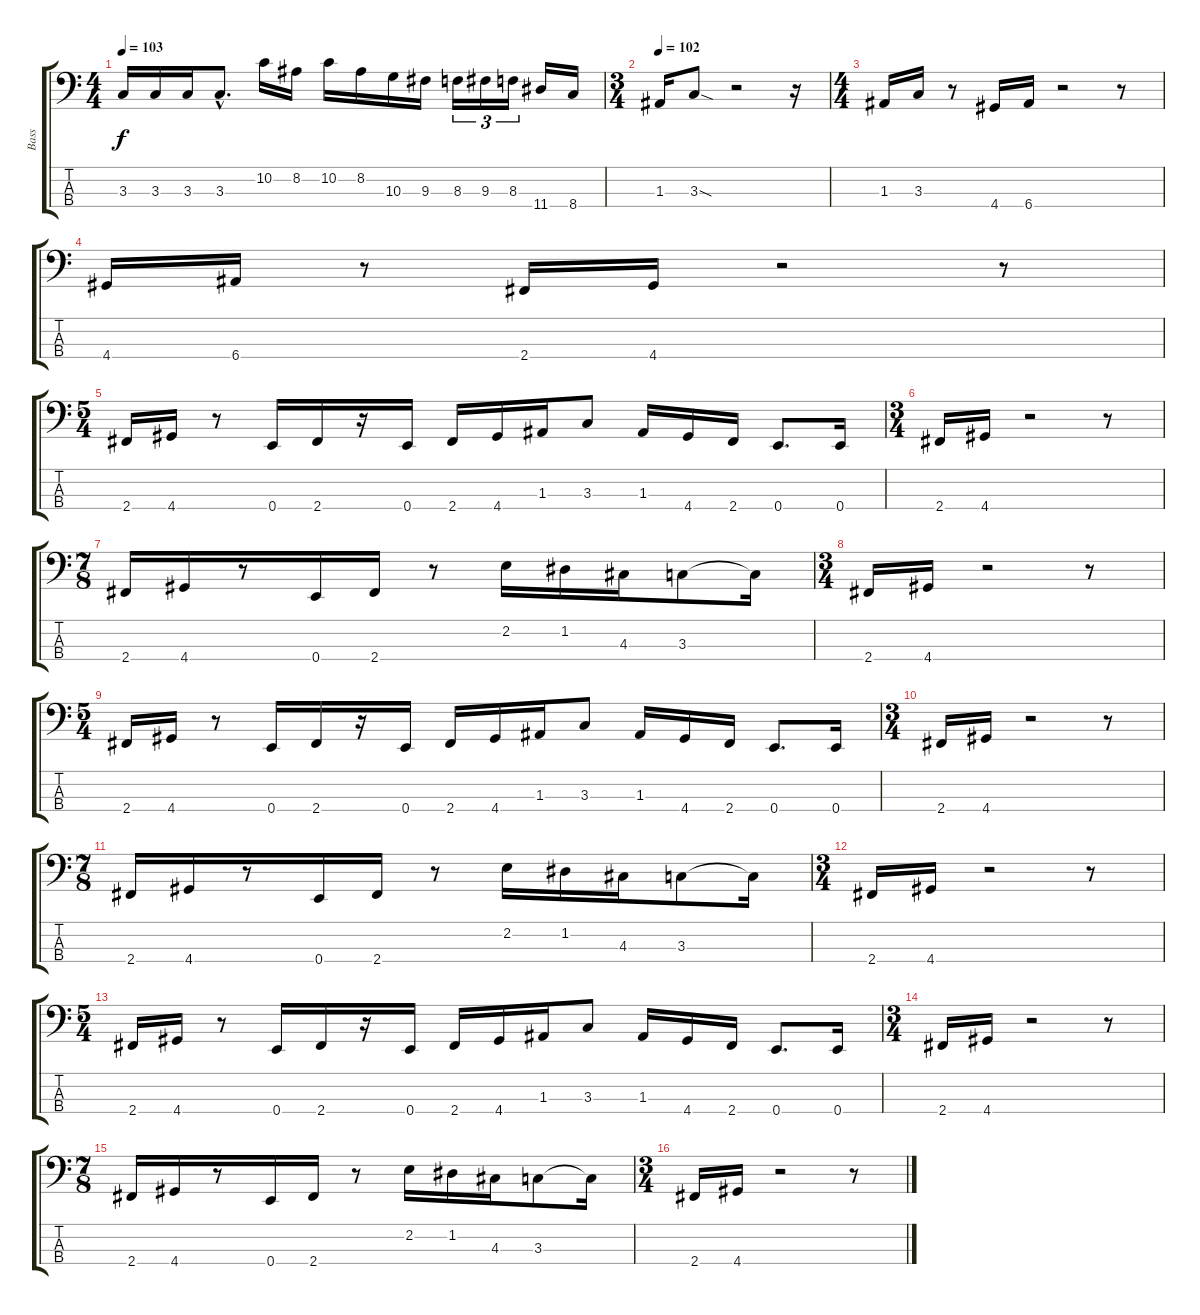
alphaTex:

\track ("Bass" "Bass") {instrument electricbassfinger}
\staff {score tabs}
\tuning (G2 D2 A1 E1) {hide}
\ts (4 4)
\tempo 103
\clef f4
\ks c
3.3.16{dy f} 3.3.16 3.3.16 3.3{hac}.8{d} 10.2.16 8.2.16 10.2.16 8.2.16 10.3.16 9.3.16 8.3.16{tu (3 2)} 9.3.16{tu (3 2)} 8.3.16{tu (3 2)} 11.4.16 8.4.16 |
\ts (3 4)
\tempo 102
1.3.16 3.3{sod}.8 r.2 r.16 |
\ts (4 4)
1.3.16 3.3.16 r.8 4.4.16 6.4.16 r.2 r.8 |
4.4.16 6.4.16 r.8 2.4.16 4.4.16 r.2 r.8 |
\ts (5 4)
2.4.16 4.4.16 r.8 0.4.16 2.4.16 r.16 0.4.16 2.4.16 4.4.16 1.3.16 3.3.8 1.3.16 4.4.16 2.4.16 0.4.8{d} 0.4.16 |
\ts (3 4)
2.4.16 4.4.16 r.2 r.8 |
\ts (7 8)
2.4.16 4.4.16 r.8 0.4.16 2.4.16 r.8 2.2.16 1.2.16 4.3.16 3.3.8 3.3{t}.16 |
\ts (3 4)
2.4.16 4.4.16 r.2 r.8 |
\ts (5 4)
2.4.16 4.4.16 r.8 0.4.16 2.4.16 r.16 0.4.16 2.4.16 4.4.16 1.3.16 3.3.8 1.3.16 4.4.16 2.4.16 0.4.8{d} 0.4.16 |
\ts (3 4)
2.4.16 4.4.16 r.2 r.8 |
\ts (7 8)
2.4.16 4.4.16 r.8 0.4.16 2.4.16 r.8 2.2.16 1.2.16 4.3.16 3.3.8 3.3{t}.16 |
\ts (3 4)
2.4.16 4.4.16 r.2 r.8 |
\ts (5 4)
2.4.16 4.4.16 r.8 0.4.16 2.4.16 r.16 0.4.16 2.4.16 4.4.16 1.3.16 3.3.8 1.3.16 4.4.16 2.4.16 0.4.8{d} 0.4.16 |
\ts (3 4)
2.4.16 4.4.16 r.2 r.8 |
\ts (7 8)
2.4.16 4.4.16 r.8 0.4.16 2.4.16 r.8 2.2.16 1.2.16 4.3.16 3.3.8 3.3{t}.16 |
\ts (3 4)
2.4.16 4.4.16 r.2 r.8
